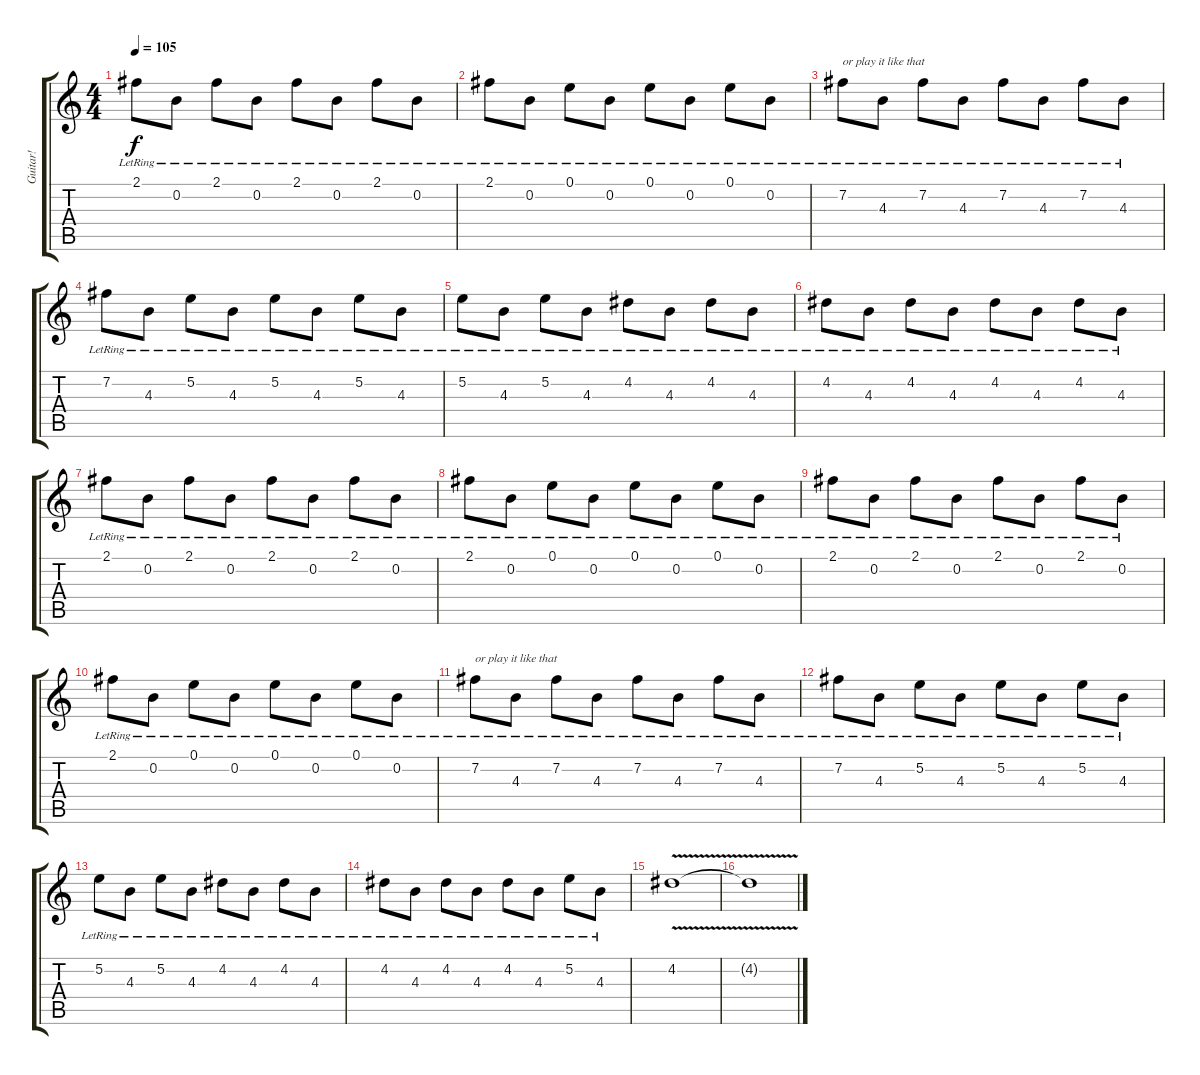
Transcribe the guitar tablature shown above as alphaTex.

\track ("Guitar!" "Guitar!") {instrument distortionguitar}
\staff {score tabs}
\tuning (E4 B3 G3 D3 A2 E2) {hide}
\ts (4 4)
\tempo 105
\clef g2
\ks c
2.1{lr}.8{dy f} 0.2{lr}.8 2.1{lr}.8 0.2{lr}.8 2.1{lr}.8 0.2{lr}.8 2.1{lr}.8 0.2{lr}.8 |
2.1{lr}.8 0.2{lr}.8 0.1{lr}.8 0.2{lr}.8 0.1{lr}.8 0.2{lr}.8 0.1{lr}.8 0.2{lr}.8 |
7.2{lr}.8{txt "or play it like that"} 4.3{lr}.8 7.2{lr}.8 4.3{lr}.8 7.2{lr}.8 4.3{lr}.8 7.2{lr}.8 4.3{lr}.8 |
7.2{lr}.8 4.3{lr}.8 5.2{lr}.8 4.3{lr}.8 5.2{lr}.8 4.3{lr}.8 5.2{lr}.8 4.3{lr}.8 |
5.2{lr}.8 4.3{lr}.8 5.2{lr}.8 4.3{lr}.8 4.2{lr}.8 4.3{lr}.8 4.2{lr}.8 4.3{lr}.8 |
4.2{lr}.8 4.3{lr}.8 4.2{lr}.8 4.3{lr}.8 4.2{lr}.8 4.3{lr}.8 4.2{lr}.8 4.3{lr}.8 |
2.1{lr}.8 0.2{lr}.8 2.1{lr}.8 0.2{lr}.8 2.1{lr}.8 0.2{lr}.8 2.1{lr}.8 0.2{lr}.8 |
2.1{lr}.8 0.2{lr}.8 0.1{lr}.8 0.2{lr}.8 0.1{lr}.8 0.2{lr}.8 0.1{lr}.8 0.2{lr}.8 |
2.1{lr}.8 0.2{lr}.8 2.1{lr}.8 0.2{lr}.8 2.1{lr}.8 0.2{lr}.8 2.1{lr}.8 0.2{lr}.8 |
2.1{lr}.8 0.2{lr}.8 0.1{lr}.8 0.2{lr}.8 0.1{lr}.8 0.2{lr}.8 0.1{lr}.8 0.2{lr}.8 |
7.2{lr}.8{txt "or play it like that"} 4.3{lr}.8 7.2{lr}.8 4.3{lr}.8 7.2{lr}.8 4.3{lr}.8 7.2{lr}.8 4.3{lr}.8 |
7.2{lr}.8 4.3{lr}.8 5.2{lr}.8 4.3{lr}.8 5.2{lr}.8 4.3{lr}.8 5.2{lr}.8 4.3{lr}.8 |
5.2{lr}.8 4.3{lr}.8 5.2{lr}.8 4.3{lr}.8 4.2{lr}.8 4.3{lr}.8 4.2{lr}.8 4.3{lr}.8 |
4.2{lr}.8 4.3{lr}.8 4.2{lr}.8 4.3{lr}.8 4.2{lr}.8 4.3{lr}.8 5.2{lr}.8 4.3{lr}.8 |
4.2{v}.1 |
4.2{t}.1
